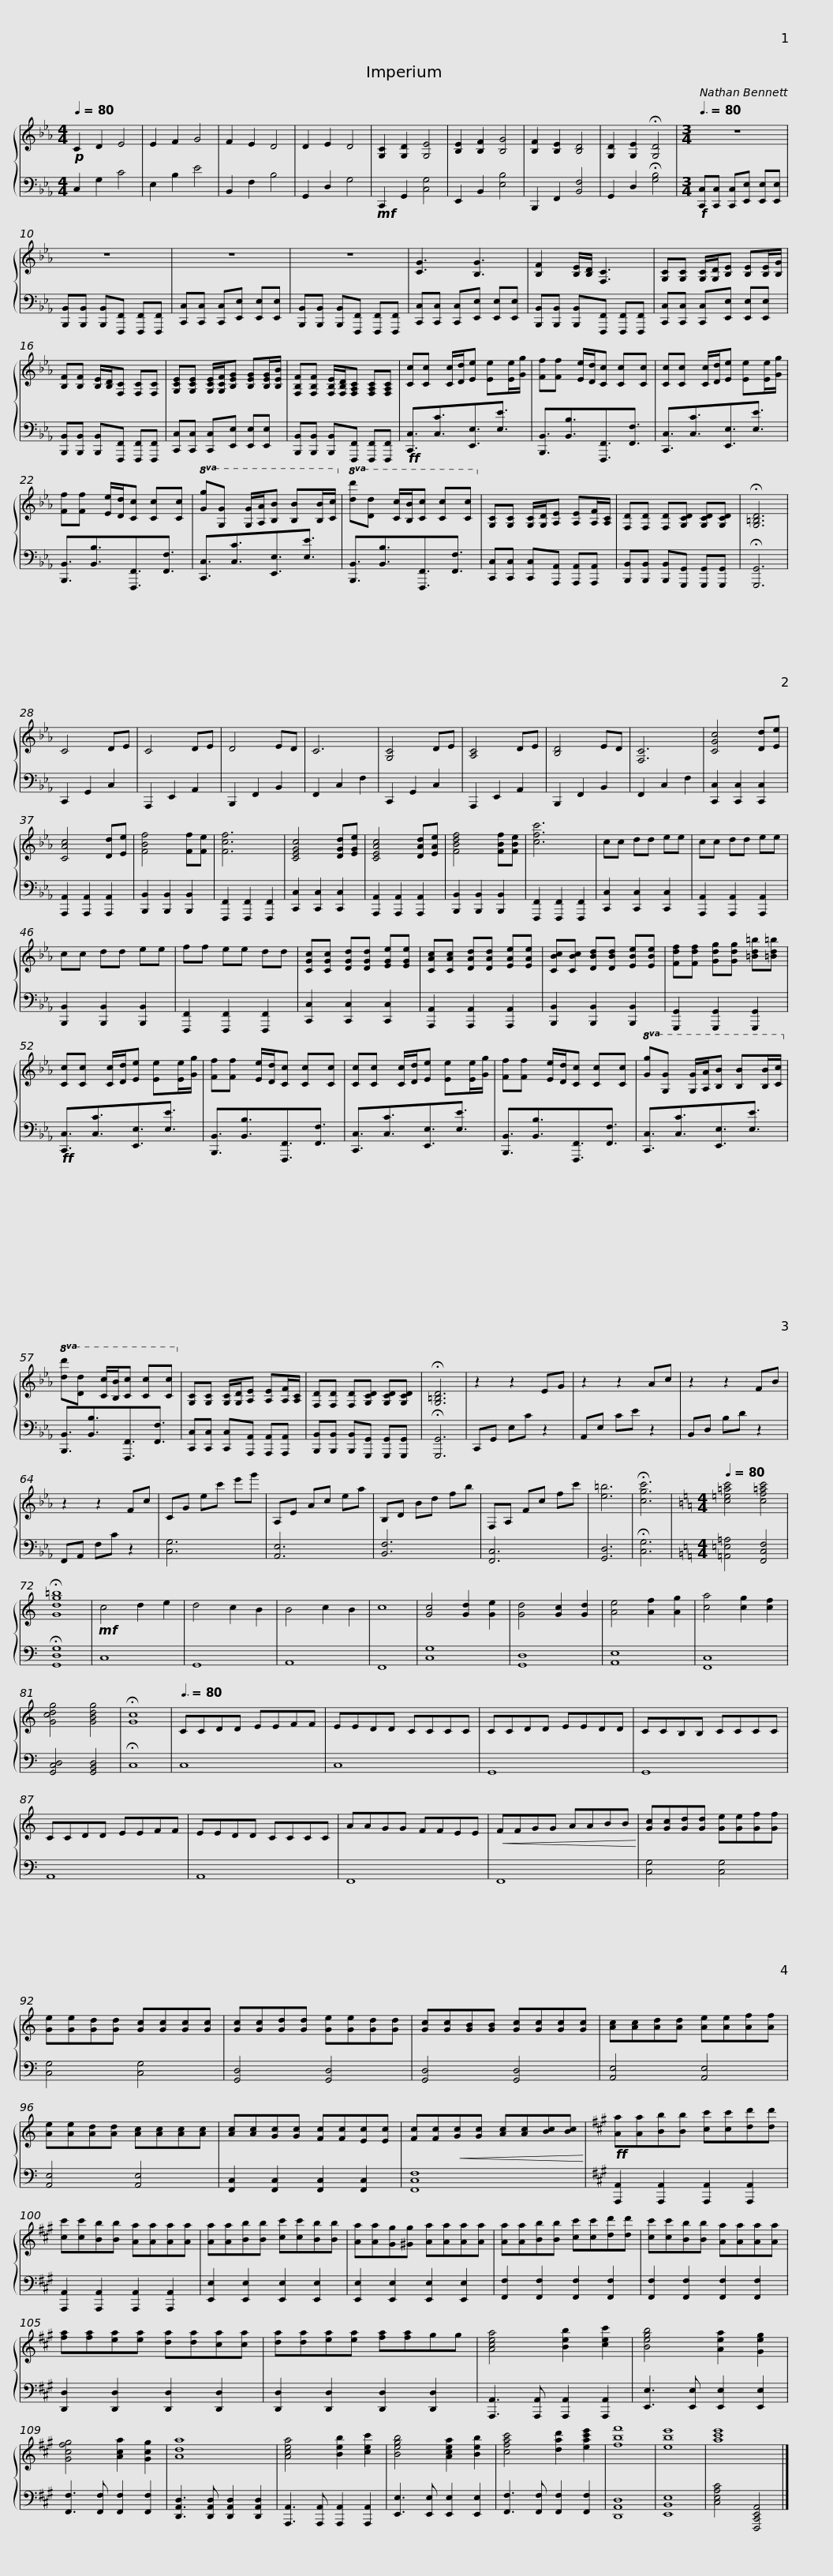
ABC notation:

X:1
%%score { 1 | 2 }
L:1/8
Q:1/4=80
M:4/4
I:linebreak $
K:Eb
V:1 treble
V:2 bass
V:1
!p! C2 D2 E4 | E2 F2 G4 | F2 E2 D4 | D2 E2 D4 | [G,C]2 [G,D]2 [G,E]4 | %5
 [B,E]2 [B,F]2 [B,G]4 | [B,F]2 [B,E]2 [B,D]4 | [G,D]2 [G,E]2 !fermata![G,D]4 |[M:3/4][Q:3/8=80] z6 |$ z6 | %10
 z6 | z6 | [CG]3 [B,G]3 | [B,F]2 [B,E]/[B,D]/ [F,C]3 |$ [G,C][G,C] [G,C]/[G,D]/[B,E] [B,E][B,E]/[B,G]/ | %15
 [B,F][B,F] [B,E]/[B,D]/[F,C] [F,C][F,C] | [G,CE][G,CE] [G,CE]/[G,CF]/[B,EG] [B,EG][B,EG]/[B,EB]/ | [F,B,F][F,B,F] [F,B,E]/[F,B,D]/[F,A,C] [F,A,C][F,A,C] |$ [Cc][Cc] [Cc]/[Dd]/[Ee] [Ee][Ee]/[Gg]/ | [Ff][Ff] [Ee]/[Dd]/[Cc] [Cc][Cc] | %20
 [Cc][Cc] [Cc]/[Dd]/[Ee] [Ee][Ee]/[Gg]/ | [Ff][Ff] [Ee]/[Dd]/[Cc] [Cc][Cc] |$!8va(! [Gg][Gg] [Gg]/[Aa]/[Bb] [Bb][Bb]/[cc']/!8va)! |!8va(! [dd'][dd'] [cc']/[Bb]/[cc'] [cc'][cc']!8va)! | [G,C][G,C] [G,C]/[G,D]/[A,E] [A,E][A,F]/[A,C]/ | %25
 [F,D][F,D] [F,D][G,CD] [G,CD][G,CD] | !fermata![G,=B,D]6 |$ C4 DE | C4 DE | D4 ED | %30
 C6 | [G,C]4 DE | [A,C]4 DE | [B,D]4 ED | [F,C]6 | %35
 [CGc]4 [Dd][Ee] |$ [CAc]4 [Dd][Ee] | [FBf]4 [Ff][Fe] | [Fcf]6 | [CEGc]4 [DGd][EGe] | %40
 [CEAc]4 [DAd][EAe] | [FBdf]4 [FBf][FBe] | [cfc']6 | cc dd ee |$ cc dd ee | %45
 cc dd ee | ff ee dd | [CGc][CGc] [DGd][DGd] [EGe][EGe] | [CAc][CAc] [DAd][DAd] [EAe][EAe] | [CBc][CBc] [DBd][DBd] [EBe][EBe] |$ %50
 [Fdf][Fdf] [Gdg][Gdg] [=Bd=b][=Bd=b] | [Cc][Cc] [Cc]/[Dd]/[Ee] [Ee][Ee]/[Gg]/ | [Ff][Ff] [Ee]/[Dd]/[Cc] [Cc][Cc] | [Cc][Cc] [Cc]/[Dd]/[Ee] [Ee][Ee]/[Gg]/ |$ [Ff][Ff] [Ee]/[Dd]/[Cc] [Cc][Cc] | %55
!8va(! [Gg][Gg] [Gg]/[Aa]/[Bb] [Bb][Bb]/[cc']/!8va)! |!8va(! [dd'][dd'] [cc']/[Bb]/[cc'] [cc'][cc']!8va)! | [G,C][G,C] [G,C]/[G,D]/[A,E] [A,E][A,F]/[A,C]/ |$ [F,D][F,D] [F,D][G,CD] [G,CD][G,CD] | !fermata![G,=B,D]6 | %60
 z2 z2 EG | z2 z2 Ac | z2 z2 FB | z2 z2 Fc | CG ec' e'g' |$ %65
 A,E Ac ea | B,D Bd fb | F,A, Fc fc' | [e=b]6 | !fermata![cgc']6 | %70
[K:C][M:4/4][Q:1/4=80] [c=e=ac']4 [cf=ac']4 | !fermata![Gdg=b]8 |!mf! c4 d2 e2 | d4 c2 B2 | B4 c2 B2 |$ %75
 c8 | [Gc]4 [Gd]2 [Ge]2 | [Gd]4 [Gc]2 [Gd]2 | [Ae]4 [Af]2 [Ag]2 | [ca]4 [cg]2 [cf]2 | %80
 [Gcdg]4 [GBdg]4 | !fermata![Gc]8 |[Q:3/8=80] CCDD EEFF | EEDD CCCC |$ CCDD EEDD | %85
 CCB,B, CCCC | CCDD EEFF | EEDD CCCC | AAGG FFEE |$!<(! FFGG AABB!<)! | %90
 [Gc][Gc][Gd][Gd] [Ge][Ge][Gf][Gf] | [Ge][Ge][Gd][Gd] [Gc][Gc][Gc][Gc] | [Gc][Gc][Gd][Gd] [Ge][Ge][Gd][Gd] | [Gc][Gc][GB][GB] [Gc][Gc][Gc][Gc] | [Ac][Ac][Ad][Ad] [Ae][Ae][Af][Af] |$ %95
 [Ae][Ae][Ad][Ad] [Ac][Ac][Ac][Ac] | [Ac][Ac][Gc][Gc] [Fc][Fc][Ec][Ec] | [Fc][Fc]!<(![Gc][Gc] [Ac][Ac][Bc][Bc]!<)! |[K:A]!ff! [Aa][Aa][Bb][Bb] [cc'][cc'][dd'][dd'] |$ [cc'][cc'][Bb][Bb] [Aa][Aa][Aa][Aa] | %100
 [Aa][Aa][Bb][Bb] [cc'][cc'][Bb][Bb] | [Aa][Aa][Gg][^Gg] [Aa][Aa][Aa][Aa] | [Aa][Aa][Bb][Bb] [cc'][cc'][dd'][dd'] |$ [cc'][cc'][Bb][Bb] [Aa][Aa][Aa][Aa] | [fa][fa][ea][ea] [da][da][ca][ca] | %105
 [da][da][ea][ea] [fa][fa]gg | [Acea]4 [Beb]2 [cec']2 | [Begb]4 [Aea]2 [Geg]2 |$ [Gcfg]4 [Aca]2 [Gcg]2 | [Ada]8 | %110
 [Acea]4 [Beb]2 [cec']2 | [Begb]4 [Acea]2 [Beb]2 | [cfac']4 [dad']2 [eac'e']2 | [fbf']8 | [ebe']8 | %115
 [ac'e']8 |] %116
V:2
 C,2 G,2 C4 | E,2 B,2 E4 | B,,2 F,2 B,4 | G,,2 D,2 G,4 |!mf! C,,2 G,,2 [C,G,]4 | %5
 E,,2 B,,2 [E,B,]4 | B,,,2 F,,2 [B,,F,]4 | G,,2 D,2 !fermata![G,B,]4 |[M:3/4]!f! [C,,C,][C,,C,] [C,,C,][E,,E,] [E,,E,][E,,E,] |$ [B,,,B,,][B,,,B,,] [B,,,B,,][F,,,F,,] [F,,,F,,][F,,,F,,] | %10
 [C,,C,][C,,C,] [C,,C,][E,,E,] [E,,E,][E,,E,] | [B,,,B,,][B,,,B,,] [B,,,B,,][F,,,F,,] [F,,,F,,][F,,,F,,] | [C,,C,][C,,C,] [C,,C,][E,,E,] [E,,E,][E,,E,] | [B,,,B,,][B,,,B,,] [B,,,B,,][F,,,F,,] [F,,,F,,][F,,,F,,] |$ [C,,C,][C,,C,] [C,,C,][E,,E,] [E,,E,][E,,E,] | %15
 [B,,,B,,][B,,,B,,] [B,,,B,,][F,,,F,,] [F,,,F,,][F,,,F,,] | [C,,C,][C,,C,] [C,,C,][E,,E,] [E,,E,][E,,E,] | [B,,,B,,][B,,,B,,] [B,,,B,,][F,,,F,,] [F,,,F,,][F,,,F,,] |$!ff! [C,,C,]3/2[C,C]3/2[E,,E,]3/2[E,E]3/2 | [B,,,B,,]3/2[B,,B,]3/2[F,,,F,,]3/2[F,,F,]3/2 | %20
 [C,,C,]3/2[C,C]3/2[E,,E,]3/2[E,E]3/2 | [B,,,B,,]3/2[B,,B,]3/2[F,,,F,,]3/2[F,,F,]3/2 |$ [C,,C,]3/2[C,C]3/2[E,,E,]3/2[E,E]3/2 | [B,,,B,,]3/2[B,,B,]3/2[F,,,F,,]3/2[F,,F,]3/2 | [C,,C,][C,,C,] [C,,C,][A,,,A,,] [A,,,A,,][A,,,A,,] | %25
 [B,,,B,,][B,,,B,,] [B,,,B,,][G,,,G,,] [G,,,G,,][G,,,G,,] | !fermata![G,,,G,,]6 |$ C,,2 G,,2 C,2 | A,,,2 E,,2 A,,2 | B,,,2 F,,2 B,,2 | %30
 F,,2 C,2 F,2 | C,,2 G,,2 C,2 | A,,,2 E,,2 A,,2 | B,,,2 F,,2 B,,2 | F,,2 C,2 F,2 | %35
 [C,,C,]2 [C,,C,]2 [C,,C,]2 |$ [A,,,A,,]2 [A,,,A,,]2 [A,,,A,,]2 | [B,,,B,,]2 [B,,,B,,]2 [B,,,B,,]2 | [F,,,F,,]2 [F,,,F,,]2 [F,,,F,,]2 | [C,,C,]2 [C,,C,]2 [C,,C,]2 | %40
 [A,,,A,,]2 [A,,,A,,]2 [A,,,A,,]2 | [B,,,B,,]2 [B,,,B,,]2 [B,,,B,,]2 | [F,,,F,,]2 [F,,,F,,]2 [F,,,F,,]2 | [C,,C,]2 [C,,C,]2 [C,,C,]2 |$ [A,,,A,,]2 [A,,,A,,]2 [A,,,A,,]2 | %45
 [B,,,B,,]2 [B,,,B,,]2 [B,,,B,,]2 | [F,,,F,,]2 [F,,,F,,]2 [F,,,F,,]2 | [C,,C,]2 [C,,C,]2 [C,,C,]2 | [A,,,A,,]2 [A,,,A,,]2 [A,,,A,,]2 | [B,,,B,,]2 [B,,,B,,]2 [B,,,B,,]2 |$ %50
 [G,,,G,,]2 [G,,,G,,]2 [G,,,G,,]2 |!ff! [C,,C,]3/2[C,C]3/2[E,,E,]3/2[E,E]3/2 | [B,,,B,,]3/2[B,,B,]3/2[F,,,F,,]3/2[F,,F,]3/2 | [C,,C,]3/2[C,C]3/2[E,,E,]3/2[E,E]3/2 |$ [B,,,B,,]3/2[B,,B,]3/2[F,,,F,,]3/2[F,,F,]3/2 | %55
 [C,,C,]3/2[C,C]3/2[E,,E,]3/2[E,E]3/2 | [B,,,B,,]3/2[B,,B,]3/2[F,,,F,,]3/2[F,,F,]3/2 | [C,,C,][C,,C,] [C,,C,][A,,,A,,] [A,,,A,,][A,,,A,,] |$ [B,,,B,,][B,,,B,,] [B,,,B,,][G,,,G,,] [G,,,G,,][G,,,G,,] | !fermata![G,,,G,,]6 | %60
 C,,G,, E,C z2 | A,,E, CE z2 | B,,D, B,D z2 | F,,A,, F,C z2 | [C,G,]6 |$ %65
 [A,,E,]6 | [B,,F,]6 | [F,,C,]6 | [G,,D,]6 | !fermata![C,G,]6 | %70
[K:C][M:4/4] [=A,,=E,=A,]4 [F,,C,F,]4 | !fermata![G,,D,G,]8 | C,8 | G,,8 | A,,8 |$ %75
 F,,8 | [C,G,]8 | [G,,D,]8 | [A,,E,]8 | [F,,C,]8 | %80
 [G,,C,D,]4 [G,,B,,D,]4 | !fermata!C,8 | C,8 | C,8 |$ G,,8 | %85
 G,,8 | A,,8 | A,,8 | F,,8 |$ F,,8 | %90
 [C,G,]4 [C,G,]4 | [C,G,]4 [C,G,]4 | [G,,D,]4 [G,,D,]4 | [G,,D,]4 [G,,D,]4 | [A,,E,]4 [A,,E,]4 |$ %95
 [A,,E,]4 [A,,E,]4 | [F,,C,]2 [F,,C,]2 [F,,C,]2 [F,,C,]2 | [F,,C,F,]8 |[K:A] [A,,,A,,]2 [A,,,A,,]2 [A,,,A,,]2 [A,,,A,,]2 |$ [A,,,A,,]2 [A,,,A,,]2 [A,,,A,,]2 [A,,,A,,]2 | %100
 [E,,E,]2 [E,,E,]2 [E,,E,]2 [E,,E,]2 | [E,,E,]2 [E,,E,]2 [E,,E,]2 [E,,E,]2 | [F,,F,]2 [F,,F,]2 [F,,F,]2 [F,,F,]2 |$ [F,,F,]2 [F,,F,]2 [F,,F,]2 [F,,F,]2 | [D,,D,]2 [D,,D,]2 [D,,D,]2 [D,,D,]2 | %105
 [D,,D,]2 [D,,D,]2 [D,,D,]2 [D,,D,]2 | [A,,,A,,]3 [A,,,A,,] [A,,,A,,]2 [A,,,A,,]2 | [E,,E,]3 [E,,E,] [E,,E,]2 [E,,E,]2 |$ [F,,F,]3 [F,,F,] [F,,F,]2 [F,,F,]2 | [D,,A,,D,]3 [D,,A,,D,] [D,,A,,D,]2 [D,,A,,D,]2 | %110
 [A,,,A,,]3 [A,,,A,,] [A,,,A,,]2 [A,,,A,,]2 | [E,,E,]3 [E,,E,] [E,,E,]2 [E,,E,]2 | [F,,F,]3 [F,,F,] [F,,F,]2 [F,,F,]2 | [D,,A,,D,]8 | [E,,B,,E,]8 | %115
 [C,E,A,C]4 [F,,,C,,E,,A,,]4 |] %116
